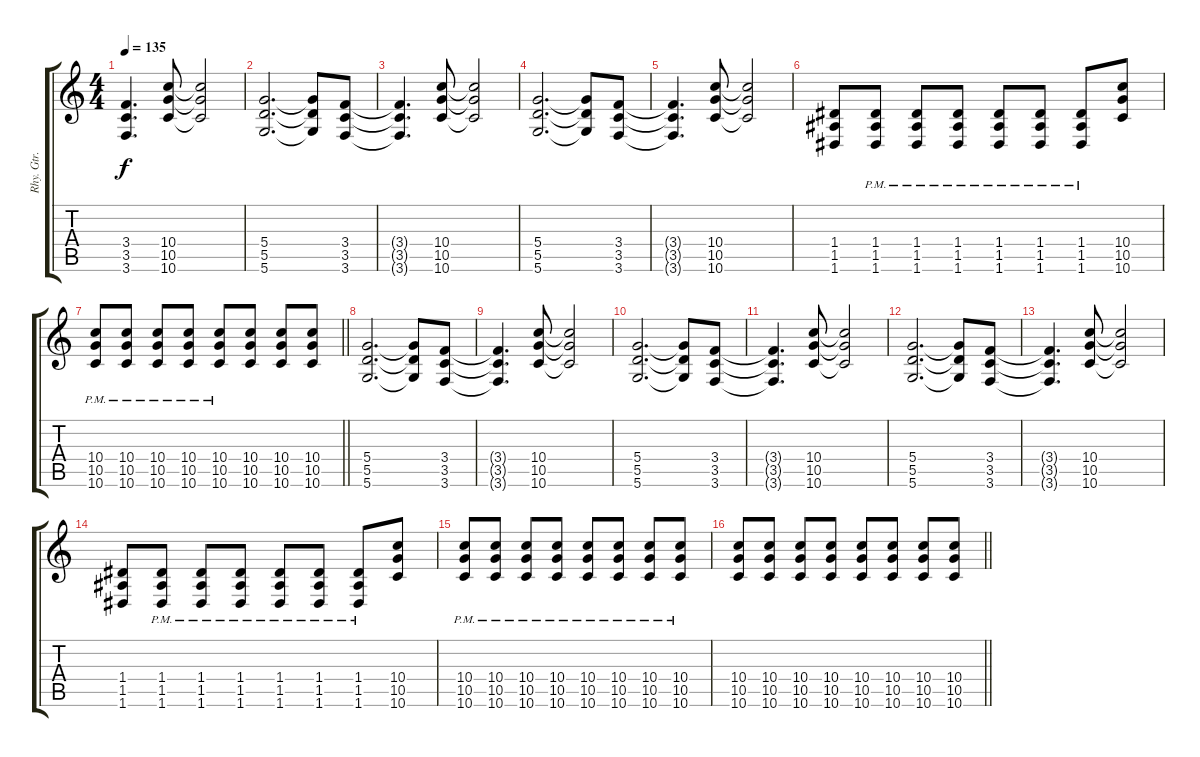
\track ("Rhy. Gtr. 2" "Rhy. Gtr. ") {instrument distortionguitar}
\staff {score tabs}
\tuning (E4 B3 G3 D3 A2 D2) {hide}
\ts (4 4)
\tempo 135
\clef g2
\ks c
(3.4{t} 3.5{t} 3.6{t}).4{d dy f} (10.4 10.5 10.6).8 (10.4{t} 10.5{t} 10.6{t}).2 |
(5.4 5.5 5.6).2{d} (5.4{t} 5.5{t} 5.6{t}).8 (3.4 3.5 3.6).8 |
(3.4{t} 3.5{t} 3.6{t}).4{d} (10.4 10.5 10.6).8 (10.4{t} 10.5{t} 10.6{t}).2 |
(5.4 5.5 5.6).2{d} (5.4{t} 5.5{t} 5.6{t}).8 (3.4 3.5 3.6).8 |
(3.4{t} 3.5{t} 3.6{t}).4{d} (10.4 10.5 10.6).8 (10.4{t} 10.5{t} 10.6{t}).2 |
(1.4 1.5 1.6).8 (1.4{pm} 1.5{pm} 1.6{pm}).8 (1.4{pm} 1.5{pm} 1.6{pm}).8 (1.4{pm} 1.5{pm} 1.6{pm}).8 (1.4{pm} 1.5{pm} 1.6{pm}).8 (1.4{pm} 1.5{pm} 1.6{pm}).8 (1.4{pm} 1.5{pm} 1.6{pm}).8 (10.4 10.5 10.6).8 |
\barLineRight lightlight
(10.4{pm} 10.5{pm} 10.6{pm}).8 (10.4{pm} 10.5{pm} 10.6{pm}).8 (10.4{pm} 10.5{pm} 10.6{pm}).8 (10.4{pm} 10.5{pm} 10.6{pm}).8 (10.4{pm} 10.5{pm} 10.6{pm}).8 (10.4 10.5 10.6).8 (10.4 10.5 10.6).8 (10.4 10.5 10.6).8 |
\section ("" "")
(5.4 5.5 5.6).2{d} (5.4{t} 5.5{t} 5.6{t}).8 (3.4 3.5 3.6).8 |
(3.4{t} 3.5{t} 3.6{t}).4{d} (10.4 10.5 10.6).8 (10.4{t} 10.5{t} 10.6{t}).2 |
(5.4 5.5 5.6).2{d} (5.4{t} 5.5{t} 5.6{t}).8 (3.4 3.5 3.6).8 |
(3.4{t} 3.5{t} 3.6{t}).4{d} (10.4 10.5 10.6).8 (10.4{t} 10.5{t} 10.6{t}).2 |
(5.4 5.5 5.6).2{d} (5.4{t} 5.5{t} 5.6{t}).8 (3.4 3.5 3.6).8 |
(3.4{t} 3.5{t} 3.6{t}).4{d} (10.4 10.5 10.6).8 (10.4{t} 10.5{t} 10.6{t}).2 |
(1.4 1.5 1.6).8 (1.4{pm} 1.5{pm} 1.6{pm}).8 (1.4{pm} 1.5{pm} 1.6{pm}).8 (1.4{pm} 1.5{pm} 1.6{pm}).8 (1.4{pm} 1.5{pm} 1.6{pm}).8 (1.4{pm} 1.5{pm} 1.6{pm}).8 (1.4{pm} 1.5{pm} 1.6{pm}).8 (10.4 10.5 10.6).8 |
(10.4{pm} 10.5{pm} 10.6{pm}).8 (10.4{pm} 10.5{pm} 10.6{pm}).8 (10.4{pm} 10.5{pm} 10.6{pm}).8 (10.4{pm} 10.5{pm} 10.6{pm}).8 (10.4{pm} 10.5{pm} 10.6{pm}).8 (10.4{pm} 10.5{pm} 10.6{pm}).8 (10.4{pm} 10.5{pm} 10.6{pm}).8 (10.4{pm} 10.5{pm} 10.6{pm}).8 |
\barLineRight lightlight
(10.4 10.5 10.6).8 (10.4 10.5 10.6).8 (10.4 10.5 10.6).8 (10.4 10.5 10.6).8 (10.4 10.5 10.6).8 (10.4 10.5 10.6).8 (10.4 10.5 10.6).8 (10.4 10.5 10.6).8
